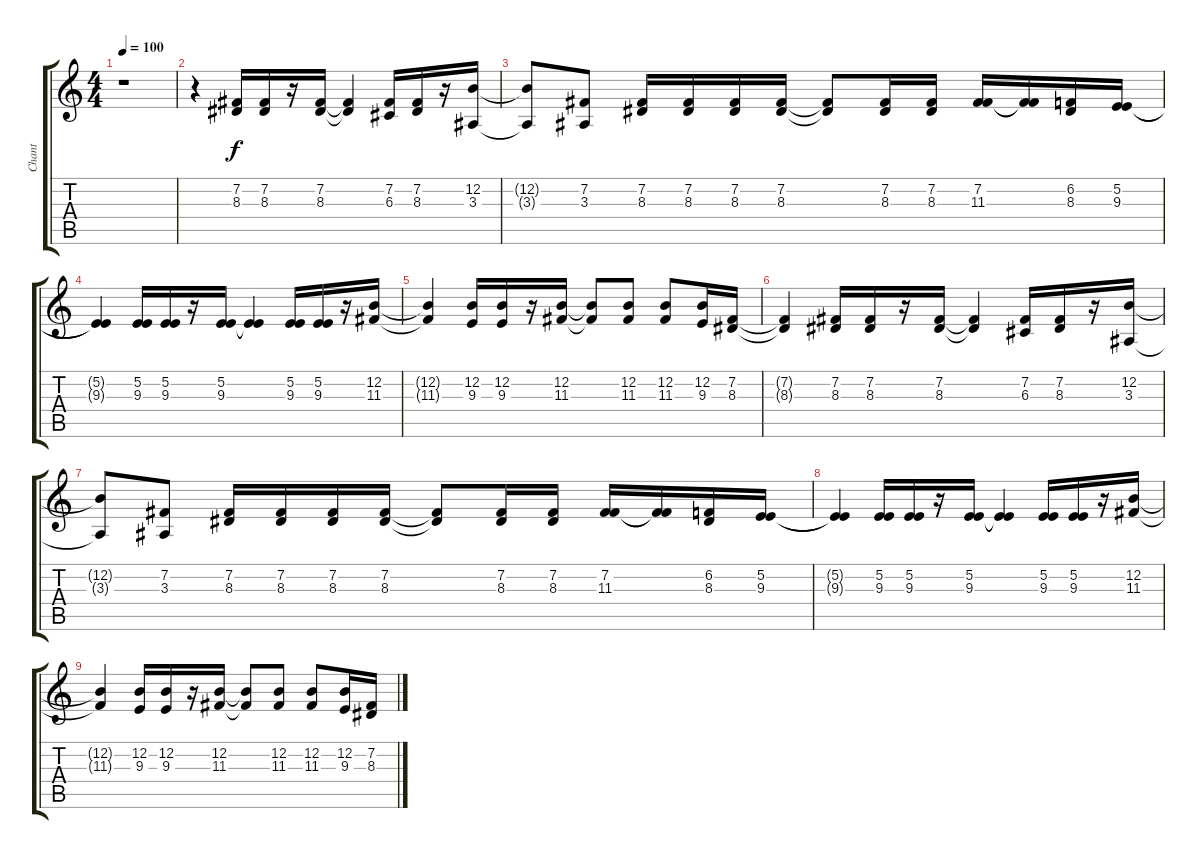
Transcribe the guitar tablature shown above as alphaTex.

\track ("Chant" "Chant") {instrument lead6voice}
\staff {score tabs}
\tuning (E4 B3 G3 D3 A2 E2) {hide}
\ts (4 4)
\tempo 100
\clef g2
\ks c
r.1{dy f} |
r.4 (7.2 8.3).16 (7.2 8.3).16 r.16 (7.2 8.3).16 (7.2{t} 8.3{t}).4 (7.2 6.3).16 (7.2 8.3).16 r.16 (12.2 3.3).16 |
(12.2{t} 3.3{t}).8 (7.2 3.3).8 (7.2 8.3).16 (7.2 8.3).16 (7.2 8.3).16 (7.2 8.3).16 (7.2{t} 8.3{t}).8 (7.2 8.3).16 (7.2 8.3).16 (7.2 11.3).16 (7.2{t} 11.3{t}).16 (6.2 8.3).16 (5.2 9.3).16 |
(5.2{t} 9.3{t}).4 (5.2 9.3).16 (5.2 9.3).16 r.16 (5.2 9.3).16 (5.2{t} 9.3{t}).4 (5.2 9.3).16 (5.2 9.3).16 r.16 (12.2 11.3).16 |
(12.2{t} 11.3{t}).4 (12.2 9.3).16 (12.2 9.3).16 r.16 (12.2 11.3).16 (12.2{t} 11.3{t}).8 (12.2 11.3).8 (12.2 11.3).8 (12.2 9.3).16 (7.2 8.3).16 |
(7.2{t} 8.3{t}).4 (7.2 8.3).16 (7.2 8.3).16 r.16 (7.2 8.3).16 (7.2{t} 8.3{t}).4 (7.2 6.3).16 (7.2 8.3).16 r.16 (12.2 3.3).16 |
(12.2{t} 3.3{t}).8 (7.2 3.3).8 (7.2 8.3).16 (7.2 8.3).16 (7.2 8.3).16 (7.2 8.3).16 (7.2{t} 8.3{t}).8 (7.2 8.3).16 (7.2 8.3).16 (7.2 11.3).16 (7.2{t} 11.3{t}).16 (6.2 8.3).16 (5.2 9.3).16 |
(5.2{t} 9.3{t}).4 (5.2 9.3).16 (5.2 9.3).16 r.16 (5.2 9.3).16 (5.2{t} 9.3{t}).4 (5.2 9.3).16 (5.2 9.3).16 r.16 (12.2 11.3).16 |
(12.2{t} 11.3{t}).4 (12.2 9.3).16 (12.2 9.3).16 r.16 (12.2 11.3).16 (12.2{t} 11.3{t}).8 (12.2 11.3).8 (12.2 11.3).8 (12.2 9.3).16 (7.2 8.3).16
